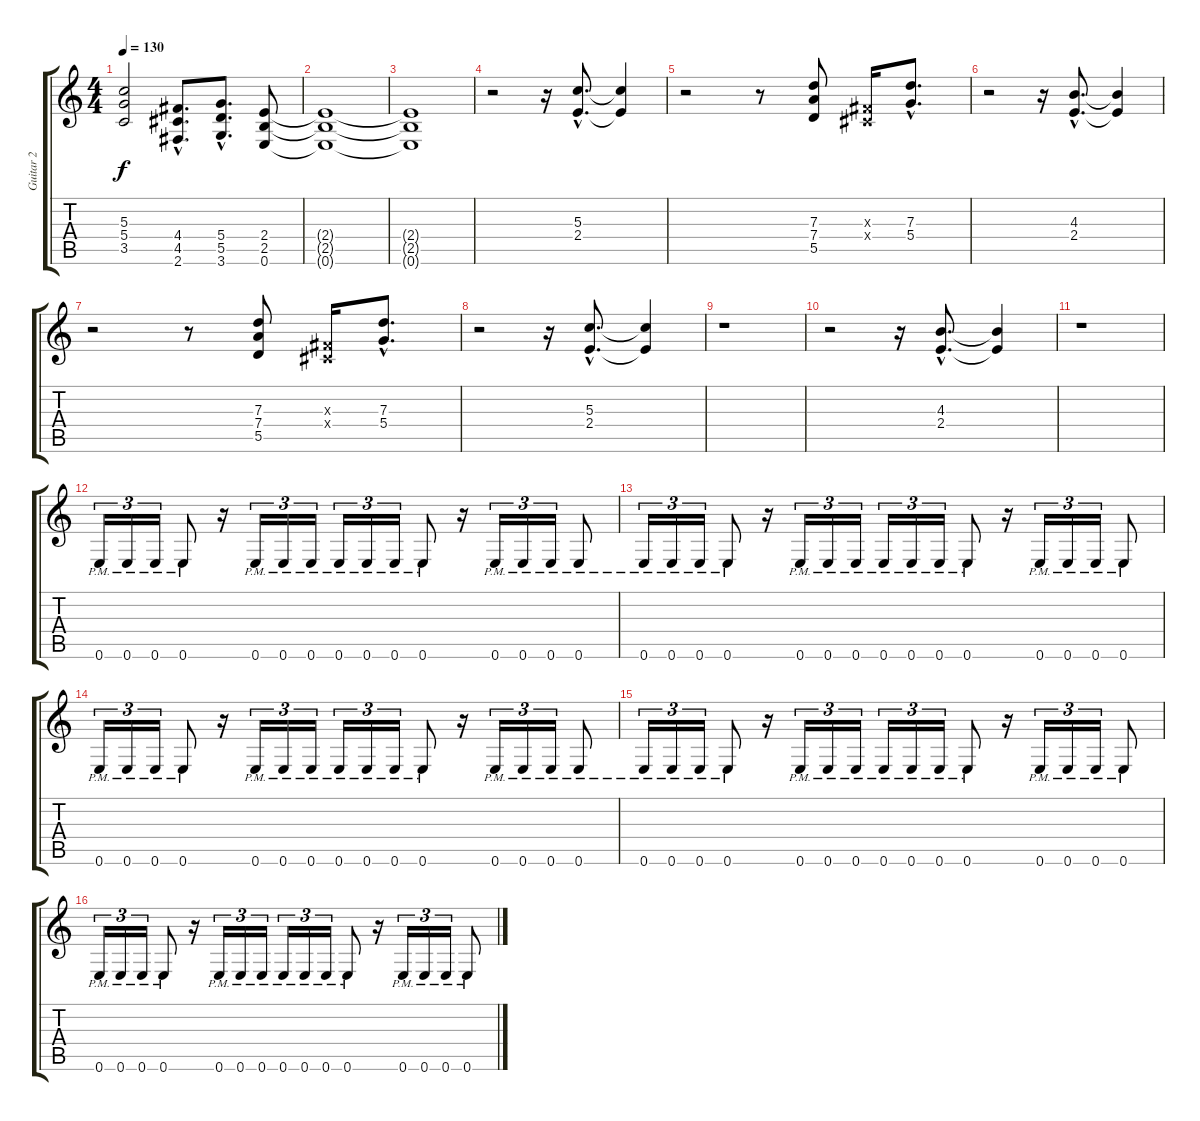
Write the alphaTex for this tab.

\track ("Guitar 2" "Guitar 2") {instrument overdrivenguitar}
\staff {score tabs}
\tuning (E4 B3 G3 D3 A2 E2) {hide}
\ts (4 4)
\tempo 130
\clef g2
\ks c
(5.3{t} 5.4{t} 3.5{t}).2{dy f} (4.4{hac} 4.5{hac} 2.6{hac}).8{d} (5.4{hac} 5.5{hac} 3.6{hac}).8{d} (2.4 2.5 0.6).8 |
(2.4{t} 2.5{t} 0.6{t}).1 |
(2.4{t} 2.5{t} 0.6{t}).1 |
r.2 r.16 (5.3{hac} 2.4{hac}).8{d} (5.3{t} 2.4{t}).4 |
r.2 r.8 (7.3 7.4 5.5).8 (-1.3{x} -1.4{x}).16 (7.3{hac} 5.4{hac}).8{d} |
r.2 r.16 (4.3{hac} 2.4{hac}).8{d} (4.3{t} 2.4{t}).4 |
r.2 r.8 (7.3 7.4 5.5).8 (-1.3{x} -1.4{x}).16 (7.3{hac} 5.4{hac}).8{d} |
r.2 r.16 (5.3{hac} 2.4{hac}).8{d} (5.3{t} 2.4{t}).4 |
r.1 |
r.2 r.16 (4.3{hac} 2.4{hac}).8{d} (4.3{t} 2.4{t}).4 |
r.1 |
0.6{pm}.16{tu (3 2)} 0.6{pm}.16{tu (3 2)} 0.6{pm}.16{tu (3 2)} 0.6{pm}.8 r.16 0.6{pm}.16{tu (3 2)} 0.6{pm}.16{tu (3 2)} 0.6{pm}.16{tu (3 2)} 0.6{pm}.16{tu (3 2)} 0.6{pm}.16{tu (3 2)} 0.6{pm}.16{tu (3 2)} 0.6{pm}.8 r.16 0.6{pm}.16{tu (3 2)} 0.6{pm}.16{tu (3 2)} 0.6{pm}.16{tu (3 2)} 0.6{pm}.8 |
0.6{pm}.16{tu (3 2)} 0.6{pm}.16{tu (3 2)} 0.6{pm}.16{tu (3 2)} 0.6{pm}.8 r.16 0.6{pm}.16{tu (3 2)} 0.6{pm}.16{tu (3 2)} 0.6{pm}.16{tu (3 2)} 0.6{pm}.16{tu (3 2)} 0.6{pm}.16{tu (3 2)} 0.6{pm}.16{tu (3 2)} 0.6{pm}.8 r.16 0.6{pm}.16{tu (3 2)} 0.6{pm}.16{tu (3 2)} 0.6{pm}.16{tu (3 2)} 0.6{pm}.8 |
0.6{pm}.16{tu (3 2)} 0.6{pm}.16{tu (3 2)} 0.6{pm}.16{tu (3 2)} 0.6{pm}.8 r.16 0.6{pm}.16{tu (3 2)} 0.6{pm}.16{tu (3 2)} 0.6{pm}.16{tu (3 2)} 0.6{pm}.16{tu (3 2)} 0.6{pm}.16{tu (3 2)} 0.6{pm}.16{tu (3 2)} 0.6{pm}.8 r.16 0.6{pm}.16{tu (3 2)} 0.6{pm}.16{tu (3 2)} 0.6{pm}.16{tu (3 2)} 0.6{pm}.8 |
0.6{pm}.16{tu (3 2)} 0.6{pm}.16{tu (3 2)} 0.6{pm}.16{tu (3 2)} 0.6{pm}.8 r.16 0.6{pm}.16{tu (3 2)} 0.6{pm}.16{tu (3 2)} 0.6{pm}.16{tu (3 2)} 0.6{pm}.16{tu (3 2)} 0.6{pm}.16{tu (3 2)} 0.6{pm}.16{tu (3 2)} 0.6{pm}.8 r.16 0.6{pm}.16{tu (3 2)} 0.6{pm}.16{tu (3 2)} 0.6{pm}.16{tu (3 2)} 0.6{pm}.8 |
0.6{pm}.16{tu (3 2)} 0.6{pm}.16{tu (3 2)} 0.6{pm}.16{tu (3 2)} 0.6{pm}.8 r.16 0.6{pm}.16{tu (3 2)} 0.6{pm}.16{tu (3 2)} 0.6{pm}.16{tu (3 2)} 0.6{pm}.16{tu (3 2)} 0.6{pm}.16{tu (3 2)} 0.6{pm}.16{tu (3 2)} 0.6{pm}.8 r.16 0.6{pm}.16{tu (3 2)} 0.6{pm}.16{tu (3 2)} 0.6{pm}.16{tu (3 2)} 0.6{pm}.8
